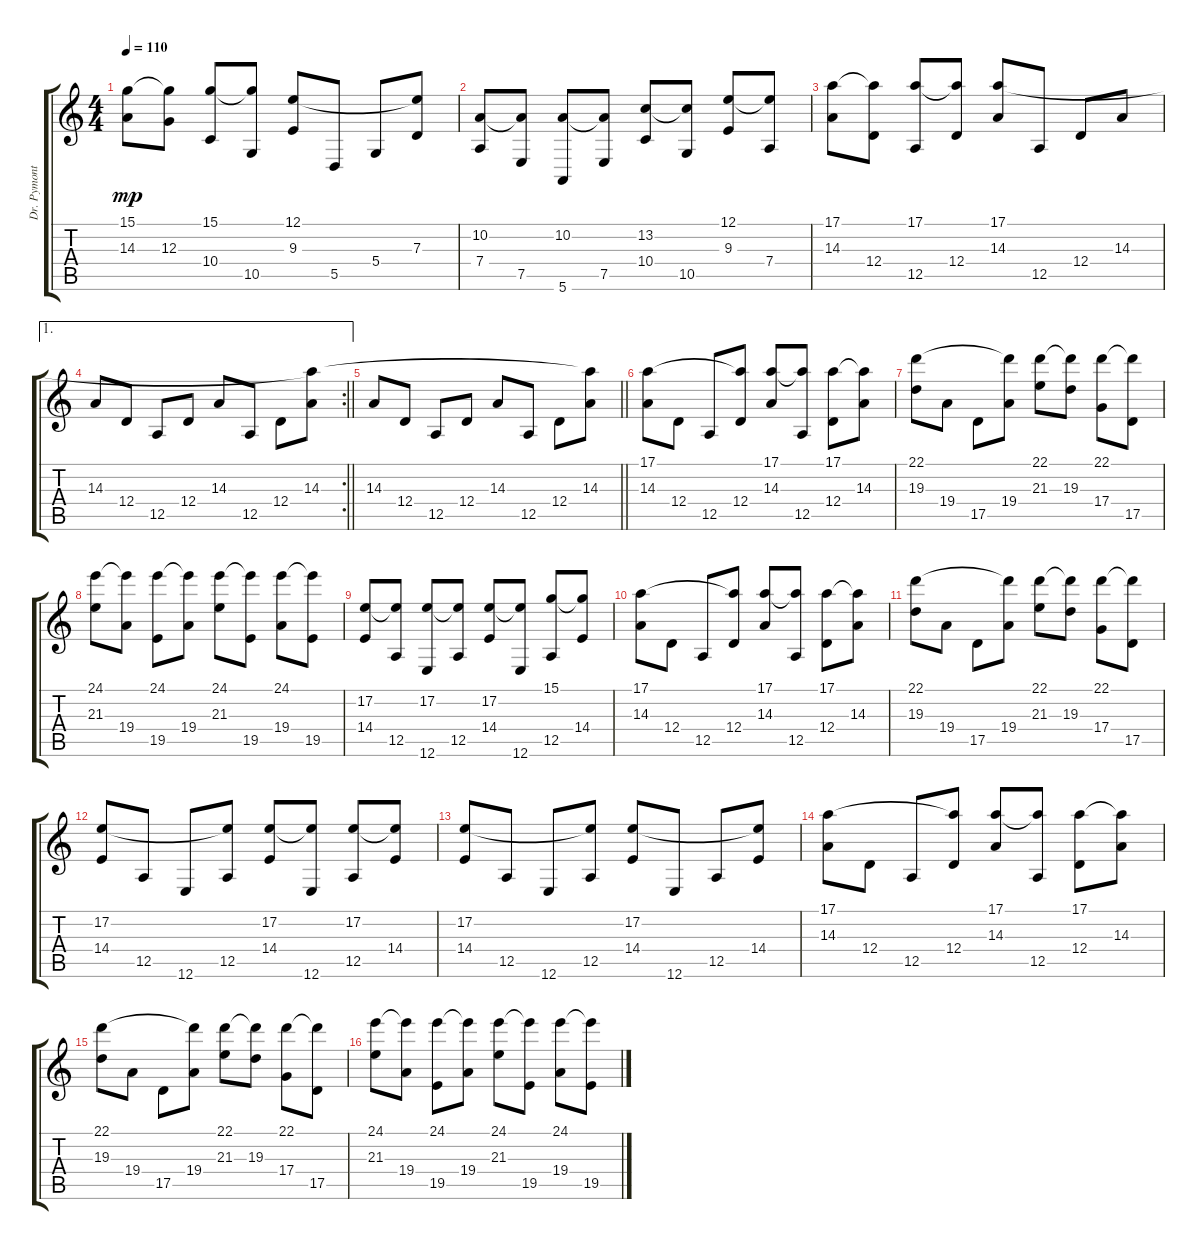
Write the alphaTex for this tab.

\track ("Dr. Pymonte" "Dr. Pymont") {instrument orchestralharp}
\staff {score tabs}
\tuning (E4 B3 G3 D3 A2 E2) {hide}
\ts (4 4)
\tempo 110
\clef g2
\ks c
(15.1 14.3).8{dy mp} (15.1{t} 12.3).8 (15.1 10.4).8 (15.1{t} 10.5).8 (12.1 9.3).8 5.5.8 5.4.8 (12.1{t} 7.3).8 |
(10.2 7.4).8 (10.2{t} 7.5).8 (10.2 5.6).8 (10.2{t} 7.5).8 (13.2 10.4).8 (13.2{t} 10.5).8 (12.1 9.3).8 (12.1{t} 7.4).8 |
(17.1 14.3).8 (17.1{t} 12.4).8 (17.1 12.5).8 (17.1{t} 12.4).8 (17.1 14.3).8 12.5.8 12.4.8 14.3.8 |
\ae 1
\rc 2
\barLineRight lightlight
14.3.8 12.4.8 12.5.8 12.4.8 14.3.8 12.5.8 12.4.8 (17.1{t} 14.3).8 |
\barLineRight lightlight
14.3.8 12.4.8 12.5.8 12.4.8 14.3.8 12.5.8 12.4.8 (17.1{t} 14.3).8 |
(17.1 14.3).8 12.4.8 12.5.8 (17.1{t} 12.4).8 (17.1 14.3).8 (17.1{t} 12.5).8 (17.1 12.4).8 (17.1{t} 14.3).8 |
(22.1 19.3).8 19.4.8 17.5.8 (22.1{t} 19.4).8 (22.1 21.3).8 (22.1{t} 19.3).8 (22.1 17.4).8 (22.1{t} 17.5).8 |
(24.1 21.3).8 (24.1{t} 19.4).8 (24.1 19.5).8 (24.1{t} 19.4).8 (24.1 21.3).8 (24.1{t} 19.5).8 (24.1 19.4).8 (24.1{t} 19.5).8 |
(17.2 14.4).8 (17.2{t} 12.5).8 (17.2 12.6).8 (17.2{t} 12.5).8 (17.2 14.4).8 (17.2{t} 12.6).8 (15.1 12.5).8 (15.1{t} 14.4).8 |
(17.1 14.3).8 12.4.8 12.5.8 (17.1{t} 12.4).8 (17.1 14.3).8 (17.1{t} 12.5).8 (17.1 12.4).8 (17.1{t} 14.3).8 |
(22.1 19.3).8 19.4.8 17.5.8 (22.1{t} 19.4).8 (22.1 21.3).8 (22.1{t} 19.3).8 (22.1 17.4).8 (22.1{t} 17.5).8 |
(17.2 14.4).8 12.5.8 12.6.8 (17.2{t} 12.5).8 (17.2 14.4).8 (17.2{t} 12.6).8 (17.2 12.5).8 (17.2{t} 14.4).8 |
(17.2 14.4).8 12.5.8 12.6.8 (17.2{t} 12.5).8 (17.2 14.4).8 12.6.8 12.5.8 (17.2{t} 14.4).8 |
(17.1 14.3).8 12.4.8 12.5.8 (17.1{t} 12.4).8 (17.1 14.3).8 (17.1{t} 12.5).8 (17.1 12.4).8 (17.1{t} 14.3).8 |
(22.1 19.3).8 19.4.8 17.5.8 (22.1{t} 19.4).8 (22.1 21.3).8 (22.1{t} 19.3).8 (22.1 17.4).8 (22.1{t} 17.5).8 |
(24.1 21.3).8 (24.1{t} 19.4).8 (24.1 19.5).8 (24.1{t} 19.4).8 (24.1 21.3).8 (24.1{t} 19.5).8 (24.1 19.4).8 (24.1{t} 19.5).8
